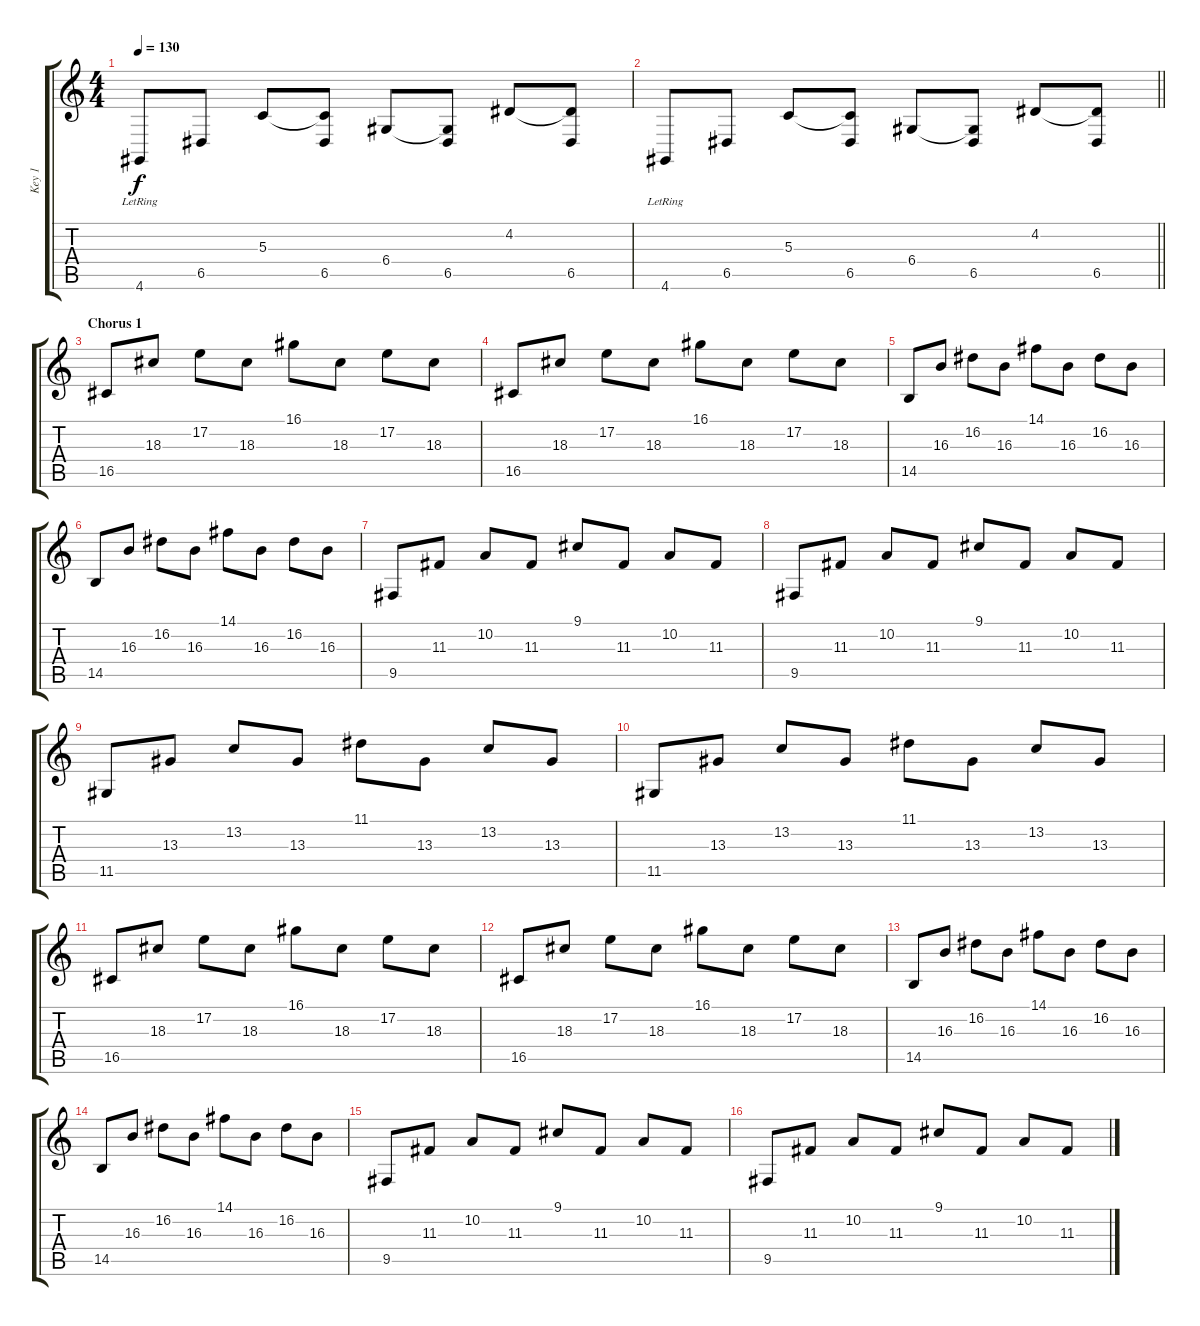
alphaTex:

\track ("Key 1" "Key 1") {instrument acousticgrandpiano}
\staff {score tabs}
\tuning (E4 B3 G3 D3 A2 E2) {hide}
\ts (4 4)
\tempo 130
\clef g2
\ks c
4.6{lr}.8{dy f} 6.5.8 5.3.8 (5.3{t} 6.5).8 6.4.8 (6.4{t} 6.5).8 4.2.8 (4.2{t} 6.5).8 |
\barLineRight lightlight
4.6{lr}.8 6.5.8 5.3.8 (5.3{t} 6.5).8 6.4.8 (6.4{t} 6.5).8 4.2.8 (4.2{t} 6.5).8 |
\section ("" "Chorus 1")
16.5.8 18.3.8 17.2.8 18.3.8 16.1.8 18.3.8 17.2.8 18.3.8 |
16.5.8 18.3.8 17.2.8 18.3.8 16.1.8 18.3.8 17.2.8 18.3.8 |
14.5.8 16.3.8 16.2.8 16.3.8 14.1.8 16.3.8 16.2.8 16.3.8 |
14.5.8 16.3.8 16.2.8 16.3.8 14.1.8 16.3.8 16.2.8 16.3.8 |
9.5.8 11.3.8 10.2.8 11.3.8 9.1.8 11.3.8 10.2.8 11.3.8 |
9.5.8 11.3.8 10.2.8 11.3.8 9.1.8 11.3.8 10.2.8 11.3.8 |
11.5.8 13.3.8 13.2.8 13.3.8 11.1.8 13.3.8 13.2.8 13.3.8 |
11.5.8 13.3.8 13.2.8 13.3.8 11.1.8 13.3.8 13.2.8 13.3.8 |
16.5.8 18.3.8 17.2.8 18.3.8 16.1.8 18.3.8 17.2.8 18.3.8 |
16.5.8 18.3.8 17.2.8 18.3.8 16.1.8 18.3.8 17.2.8 18.3.8 |
14.5.8 16.3.8 16.2.8 16.3.8 14.1.8 16.3.8 16.2.8 16.3.8 |
14.5.8 16.3.8 16.2.8 16.3.8 14.1.8 16.3.8 16.2.8 16.3.8 |
9.5.8 11.3.8 10.2.8 11.3.8 9.1.8 11.3.8 10.2.8 11.3.8 |
9.5.8 11.3.8 10.2.8 11.3.8 9.1.8 11.3.8 10.2.8 11.3.8
